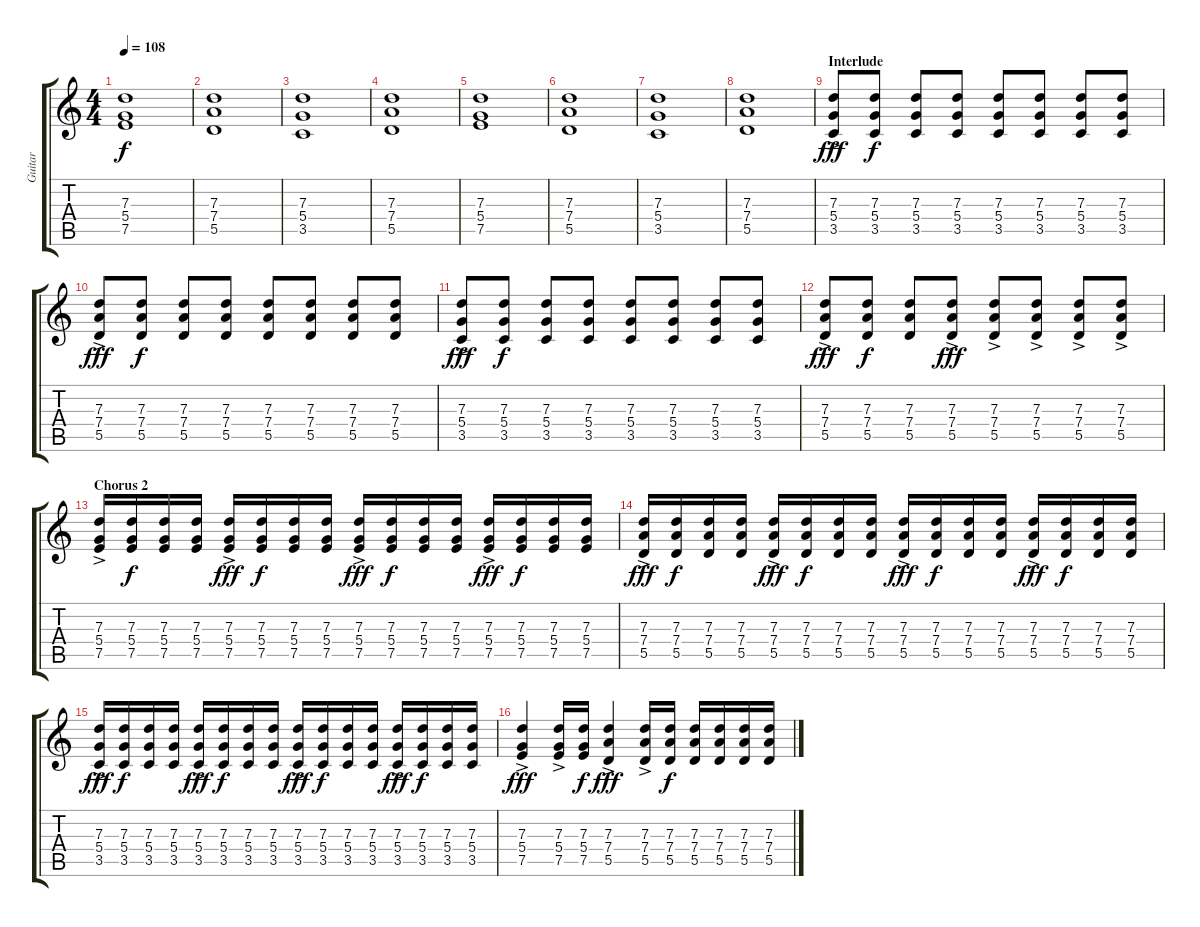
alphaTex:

\track ("Guitar" "Guitar") {instrument acousticguitarnylon}
\staff {score tabs}
\tuning (E4 B3 G3 D3 A2 E2) {hide}
\ts (4 4)
\tempo 108
\clef g2
\ks c
(7.3 5.4 7.5).1{dy f} |
(7.3 7.4 5.5).1 |
(7.3 5.4 3.5).1 |
(7.3 7.4 5.5).1 |
(7.3 5.4 7.5).1 |
(7.3 7.4 5.5).1 |
(7.3 5.4 3.5).1 |
(7.3 7.4 5.5).1 |
\section ("" "Interlude")
(7.3{ac} 5.4 3.5).8{dy fff} (7.3 5.4 3.5).8{dy f} (7.3 5.4 3.5).8 (7.3 5.4 3.5).8 (7.3 5.4 3.5).8 (7.3 5.4 3.5).8 (7.3 5.4 3.5).8 (7.3 5.4 3.5).8 |
(7.3{ac} 7.4 5.5).8{dy fff} (7.3 7.4 5.5).8{dy f} (7.3 7.4 5.5).8 (7.3 7.4 5.5).8 (7.3 7.4 5.5).8 (7.3 7.4 5.5).8 (7.3 7.4 5.5).8 (7.3 7.4 5.5).8 |
(7.3{ac} 5.4 3.5).8{dy fff} (7.3 5.4 3.5).8{dy f} (7.3 5.4 3.5).8 (7.3 5.4 3.5).8 (7.3 5.4 3.5).8 (7.3 5.4 3.5).8 (7.3 5.4 3.5).8 (7.3 5.4 3.5).8 |
(7.3{ac} 7.4 5.5).8{dy fff} (7.3 7.4 5.5).8{dy f} (7.3 7.4 5.5).8 (7.3{ac} 7.4 5.5).8{dy fff} (7.3{ac} 7.4 5.5).8 (7.3{ac} 7.4 5.5).8 (7.3{ac} 7.4 5.5).8 (7.3{ac} 7.4 5.5).8 |
\section ("" "Chorus 2")
(7.3{ac} 5.4 7.5).16 (7.3 5.4 7.5).16{dy f} (7.3 5.4 7.5).16 (7.3 5.4 7.5).16 (7.3{ac} 5.4 7.5).16{dy fff} (7.3 5.4 7.5).16{dy f} (7.3 5.4 7.5).16 (7.3 5.4 7.5).16 (7.3{ac} 5.4 7.5).16{dy fff} (7.3 5.4 7.5).16{dy f} (7.3 5.4 7.5).16 (7.3 5.4 7.5).16 (7.3{ac} 5.4 7.5).16{dy fff} (7.3 5.4 7.5).16{dy f} (7.3 5.4 7.5).16 (7.3 5.4 7.5).16 |
(7.3{ac} 7.4 5.5).16{dy fff} (7.3 7.4 5.5).16{dy f} (7.3 7.4 5.5).16 (7.3 7.4 5.5).16 (7.3{ac} 7.4 5.5).16{dy fff} (7.3 7.4 5.5).16{dy f} (7.3 7.4 5.5).16 (7.3 7.4 5.5).16 (7.3{ac} 7.4 5.5).16{dy fff} (7.3 7.4 5.5).16{dy f} (7.3 7.4 5.5).16 (7.3 7.4 5.5).16 (7.3{ac} 7.4 5.5).16{dy fff} (7.3 7.4 5.5).16{dy f} (7.3 7.4 5.5).16 (7.3 7.4 5.5).16 |
(7.3{ac} 5.4 3.5).16{dy fff} (7.3 5.4 3.5).16{dy f} (7.3 5.4 3.5).16 (7.3 5.4 3.5).16 (7.3{ac} 5.4 3.5).16{dy fff} (7.3 5.4 3.5).16{dy f} (7.3 5.4 3.5).16 (7.3 5.4 3.5).16 (7.3{ac} 5.4 3.5).16{dy fff} (7.3 5.4 3.5).16{dy f} (7.3 5.4 3.5).16 (7.3 5.4 3.5).16 (7.3{ac} 5.4 3.5).16{dy fff} (7.3 5.4 3.5).16{dy f} (7.3 5.4 3.5).16 (7.3 5.4 3.5).16 |
(7.3{ac} 5.4 7.5).4{dy fff} (7.3{ac} 5.4 7.5).16 (7.3 5.4 7.5).16{dy f} (7.3{ac} 7.4 5.5).4{dy fff} (7.3{ac} 7.4 5.5).16 (7.3 7.4 5.5).16{dy f} (7.3 7.4 5.5).16 (7.3 7.4 5.5).16 (7.3 7.4 5.5).16 (7.3 7.4 5.5).16
